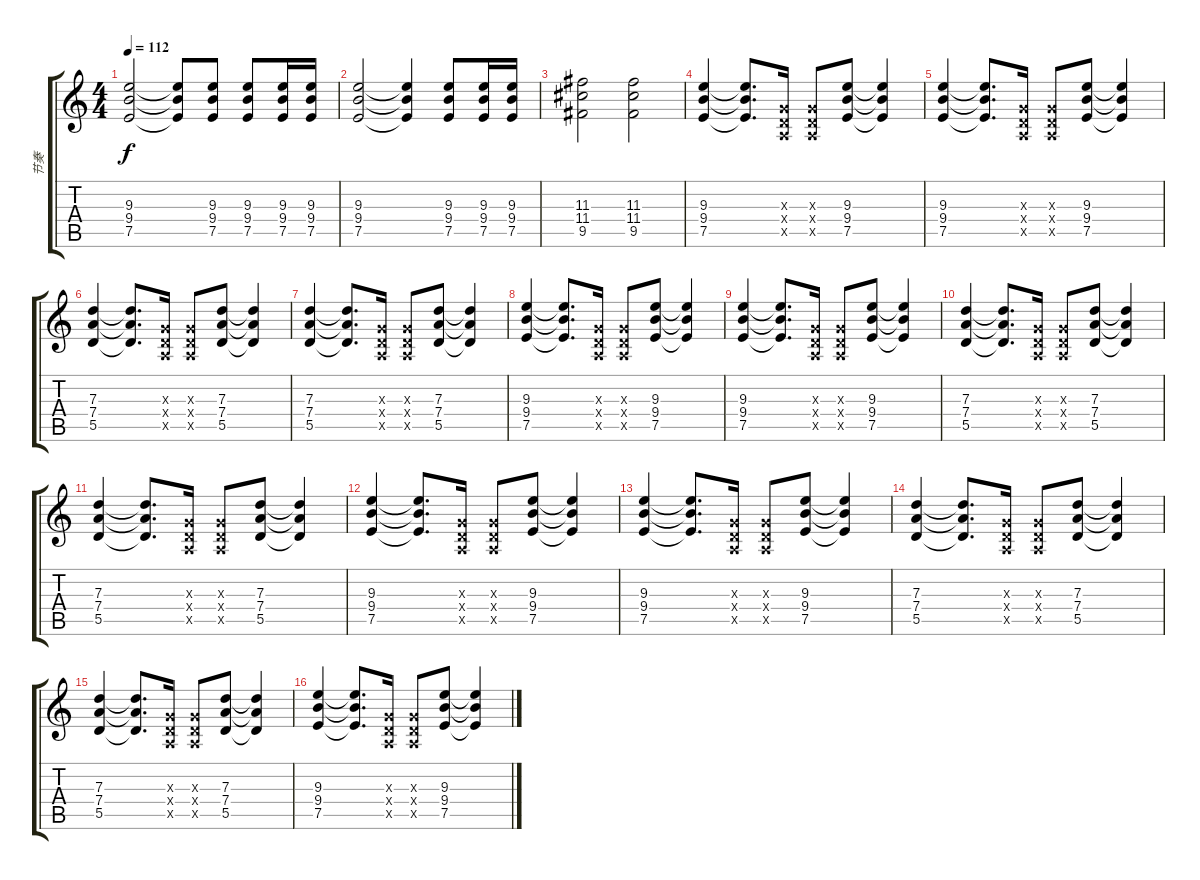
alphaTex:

\track ("节奏" "节奏") {instrument distortionguitar}
\staff {score tabs}
\tuning (E4 B3 G3 D3 A2 E2) {hide}
\ts (4 4)
\tempo 112
\clef g2
\ks c
(9.3 9.4 7.5).2{dy f} (9.3{t} 9.4{t} 7.5{t}).8 (9.3 9.4 7.5).8 (9.3 9.4 7.5).8 (9.3 9.4 7.5).16 (9.3 9.4 7.5).16 |
(9.3 9.4 7.5).2 (9.3{t} 9.4{t} 7.5{t}).4 (9.3 9.4 7.5).8 (9.3 9.4 7.5).16 (9.3 9.4 7.5).16 |
(11.3 11.4 9.5).2 (11.3 11.4 9.5).2 |
(9.3 9.4 7.5).4 (9.3{t} 9.4{t} 7.5{t}).8{d} (0.3{x} 0.4{x} 0.5{x}).16 (0.3{x} 0.4{x} 0.5{x}).8 (9.3 9.4 7.5).8 (9.3{t} 9.4{t} 7.5{t}).4 |
(9.3 9.4 7.5).4 (9.3{t} 9.4{t} 7.5{t}).8{d} (0.3{x} 0.4{x} 0.5{x}).16 (0.3{x} 0.4{x} 0.5{x}).8 (9.3 9.4 7.5).8 (9.3{t} 9.4{t} 7.5{t}).4 |
(7.3 7.4 5.5).4 (7.3{t} 7.4{t} 5.5{t}).8{d} (0.3{x} 0.4{x} 0.5{x}).16 (0.3{x} 0.4{x} 0.5{x}).8 (7.3 7.4 5.5).8 (7.3{t} 7.4{t} 5.5{t}).4 |
(7.3 7.4 5.5).4 (7.3{t} 7.4{t} 5.5{t}).8{d} (0.3{x} 0.4{x} 0.5{x}).16 (0.3{x} 0.4{x} 0.5{x}).8 (7.3 7.4 5.5).8 (7.3{t} 7.4{t} 5.5{t}).4 |
(9.3 9.4 7.5).4 (9.3{t} 9.4{t} 7.5{t}).8{d} (0.3{x} 0.4{x} 0.5{x}).16 (0.3{x} 0.4{x} 0.5{x}).8 (9.3 9.4 7.5).8 (9.3{t} 9.4{t} 7.5{t}).4 |
(9.3 9.4 7.5).4 (9.3{t} 9.4{t} 7.5{t}).8{d} (0.3{x} 0.4{x} 0.5{x}).16 (0.3{x} 0.4{x} 0.5{x}).8 (9.3 9.4 7.5).8 (9.3{t} 9.4{t} 7.5{t}).4 |
(7.3 7.4 5.5).4 (7.3{t} 7.4{t} 5.5{t}).8{d} (0.3{x} 0.4{x} 0.5{x}).16 (0.3{x} 0.4{x} 0.5{x}).8 (7.3 7.4 5.5).8 (7.3{t} 7.4{t} 5.5{t}).4 |
(7.3 7.4 5.5).4 (7.3{t} 7.4{t} 5.5{t}).8{d} (0.3{x} 0.4{x} 0.5{x}).16 (0.3{x} 0.4{x} 0.5{x}).8 (7.3 7.4 5.5).8 (7.3{t} 7.4{t} 5.5{t}).4 |
(9.3 9.4 7.5).4 (9.3{t} 9.4{t} 7.5{t}).8{d} (0.3{x} 0.4{x} 0.5{x}).16 (0.3{x} 0.4{x} 0.5{x}).8 (9.3 9.4 7.5).8 (9.3{t} 9.4{t} 7.5{t}).4 |
(9.3 9.4 7.5).4 (9.3{t} 9.4{t} 7.5{t}).8{d} (0.3{x} 0.4{x} 0.5{x}).16 (0.3{x} 0.4{x} 0.5{x}).8 (9.3 9.4 7.5).8 (9.3{t} 9.4{t} 7.5{t}).4 |
(7.3 7.4 5.5).4 (7.3{t} 7.4{t} 5.5{t}).8{d} (0.3{x} 0.4{x} 0.5{x}).16 (0.3{x} 0.4{x} 0.5{x}).8 (7.3 7.4 5.5).8 (7.3{t} 7.4{t} 5.5{t}).4 |
(7.3 7.4 5.5).4 (7.3{t} 7.4{t} 5.5{t}).8{d} (0.3{x} 0.4{x} 0.5{x}).16 (0.3{x} 0.4{x} 0.5{x}).8 (7.3 7.4 5.5).8 (7.3{t} 7.4{t} 5.5{t}).4 |
(9.3 9.4 7.5).4 (9.3{t} 9.4{t} 7.5{t}).8{d} (0.3{x} 0.4{x} 0.5{x}).16 (0.3{x} 0.4{x} 0.5{x}).8 (9.3 9.4 7.5).8 (9.3{t} 9.4{t} 7.5{t}).4
